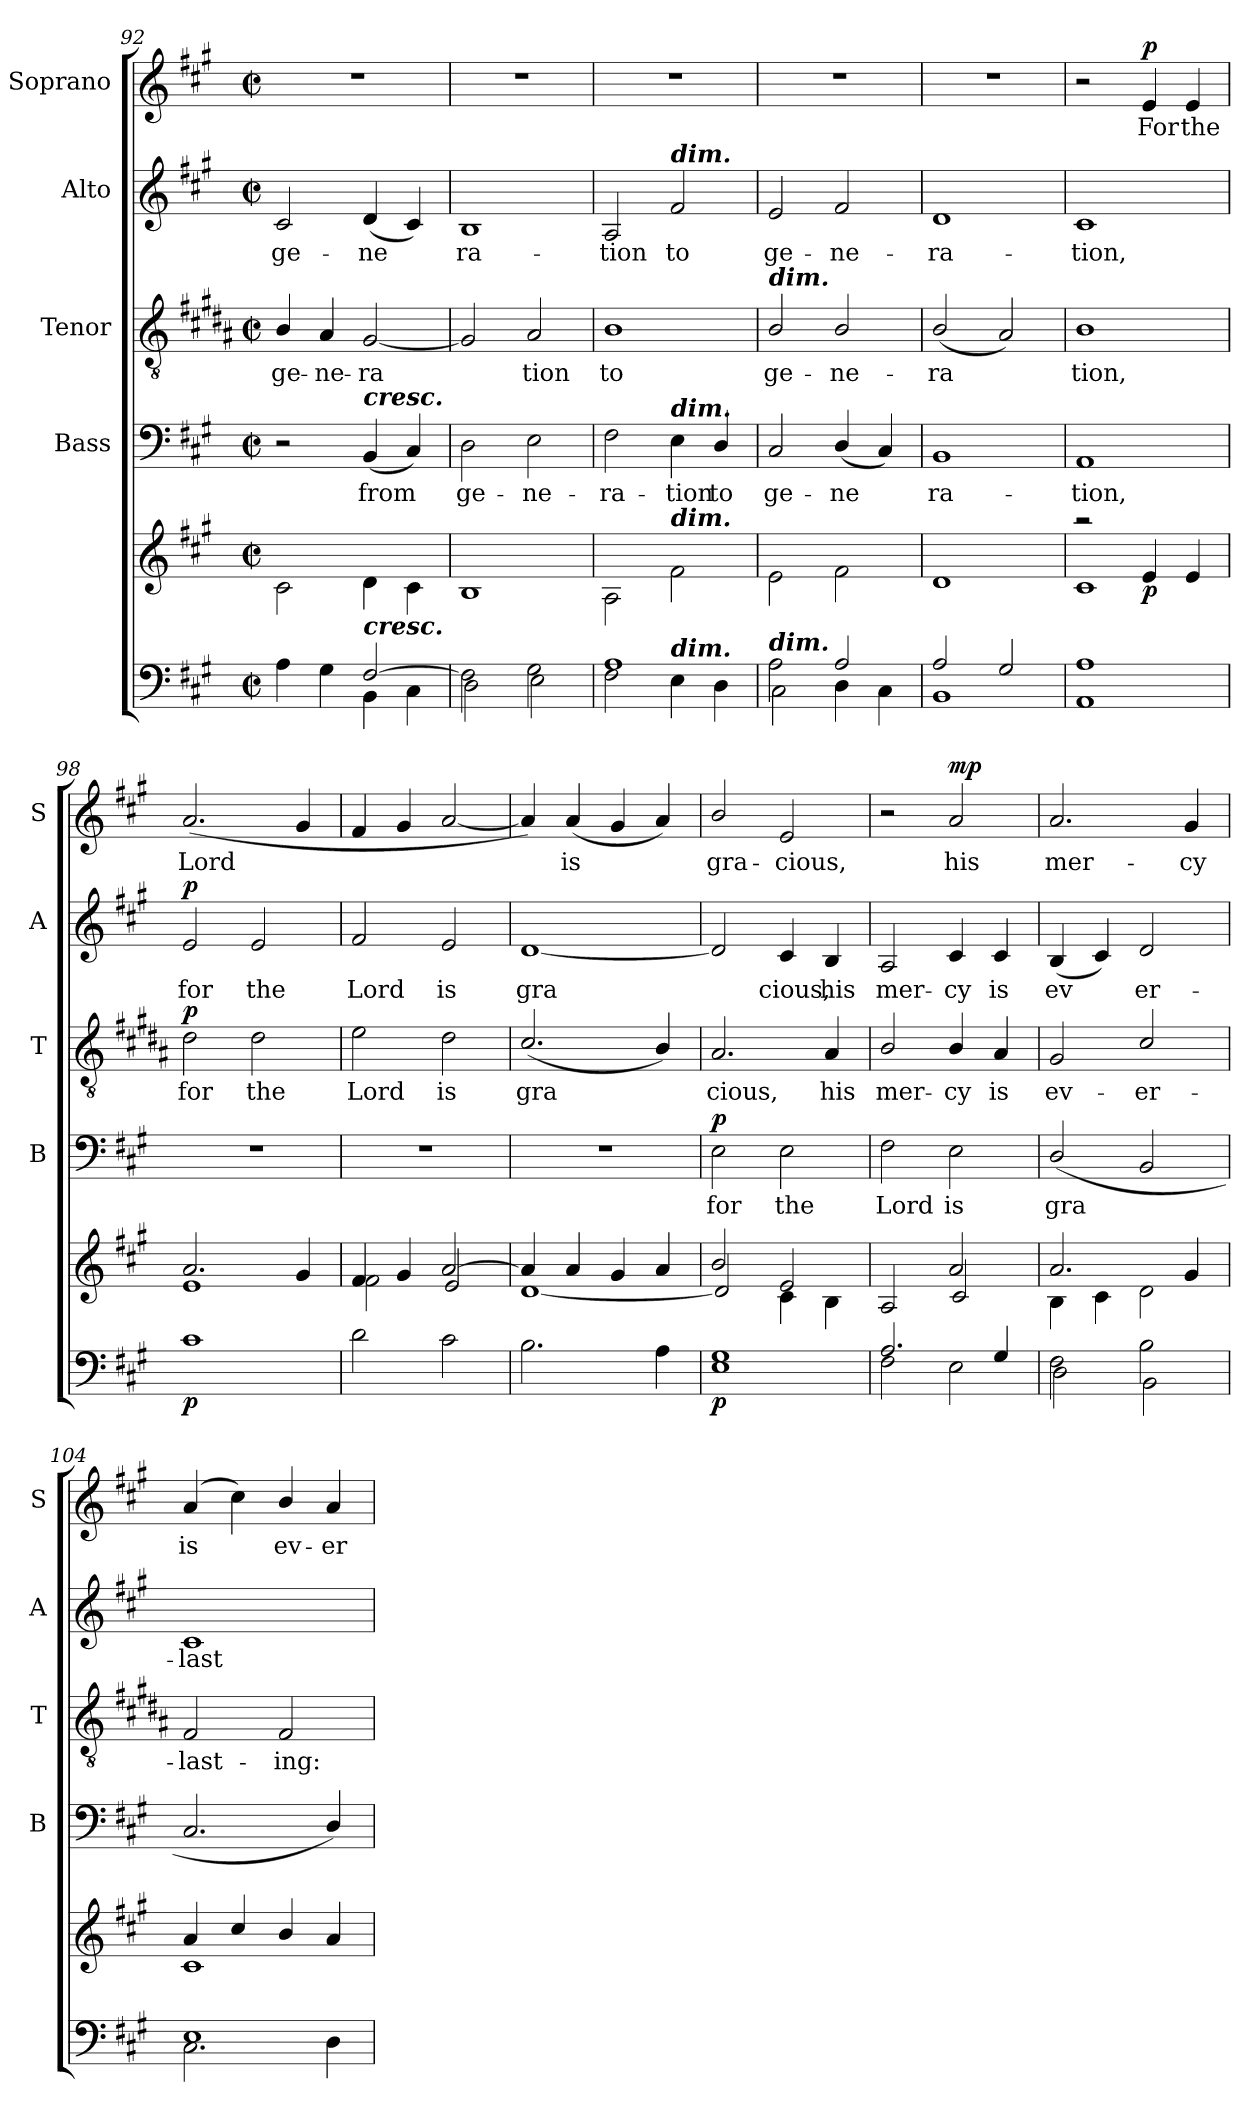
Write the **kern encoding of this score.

**kern	**dynam	**kern	**dynam	**kern	**text	**dynam	**kern	**text	**dynam	**kern	**text	**dynam	**kern	**text	**dynam
*part6	*part6	*part5	*part5	*part4	*part4	*part4	*part3	*part3	*part3	*part2	*part2	*part2	*part1	*part1	*part1
*staff6	*staff6	*staff5	*staff5	*staff4	*staff4	*staff4	*staff3	*staff3	*staff3	*staff2	*staff2	*staff2	*staff1	*staff1	*staff1
*	*	*	*	*I"Bass	*	*	*I"Tenor	*	*	*I"Alto	*	*	*I"Soprano	*	*
*	*	*	*	*I'B	*	*	*I'T	*	*	*I'A	*	*	*I'S	*	*
*clefF4	*	*clefG2	*	*clefF4	*	*	*clefGv2	*	*	*clefG2	*	*	*clefG2	*	*
*	*	*	*	*	*	*	*ITrd1c2	*	*	*	*	*	*	*	*
*k[f#c#g#]	*	*k[f#c#g#]	*	*k[f#c#g#]	*	*	*k[f#c#g#]	*	*	*k[f#c#g#]	*	*	*k[f#c#g#]	*	*
*A:	*	*A:	*	*A:	*	*	*A:	*	*	*A:	*	*	*A:	*	*
*M2/2	*	*M2/2	*	*M2/2	*	*	*M2/2	*	*	*M2/2	*	*	*M2/2	*	*
*met(c|)	*	*met(c|)	*	*met(c|)	*	*	*met(c|)	*	*	*met(c|)	*	*	*met(c|)	*	*
=92	=92	=92	=92	=92	=92	=92	=92	=92	=92	=92	=92	=92	=92	=92	=92
*^	*	*^	*	*	*	*	*	*	*	*	*	*	*	*	*
!	!	!	!	!	!	!	!	!	!	!LO:LY:b	!	!	!LO:LY:b	!	!	!	!
4A\	2ryy	.	1ryy	2c#\	.	2r	.	.	4A/	ge-	.	2c#/	ge-	.	1r	.	.
!	!	!	!	!	!	!	!	!	!	!LO:LY:b	!	!	!	!	!	!	!
4G#\	.	.	.	.	.	.	.	.	4G#/	-ne-	.	.	.	.	.	.	.
!	!	!	!	!	!	!LO:TX:a:Bi:t=cresc.	!	!	!	!	!	!	!	!	!	!	!
!LO:TX:a:Bi:t=cresc.	!	!	!	!	!	!	!	!	!	!	!	!	!	!	!	!	!
!	!	!	!	!	!	!	!LO:LY:b	!	!	!LO:LY:b	!	!	!LO:LY:b	!	!	!	!
[>2F#/	4BB\	.	.	4d\	.	(<4BB/	from	.	[2F#/	-ra­	.	(<4d/	-ne­	.	.	.	.
.	4C#\	.	.	4c#\	.	4C#/)	.	.	.	.	.	4c#/)	.	.	.	.	.
=93	=93	=93	=93	=93	=93	=93	=93	=93	=93	=93	=93	=93	=93	=93	=93	=93	=93
!	!	!	!	!	!	!	!LO:LY:b	!	!	!	!	!	!LO:LY:b	!	!	!	!
2F#\]	2D\	.	1ryy	1B	.	2D\	ge-	.	2F#/]	.	.	1B	ra-	.	1r	.	.
!	!	!	!	!	!	!	!LO:LY:b	!	!	!LO:LY:b	!	!	!	!	!	!	!
2G#\	2E\	.	.	.	.	2E\	-ne-	.	2G#/	tion	.	.	.	.	.	.	.
=94	=94	=94	=94	=94	=94	=94	=94	=94	=94	=94	=94	=94	=94	=94	=94	=94	=94
!	!	!	!	!	!	!	!LO:LY:b	!	!	!LO:LY:b	!	!	!LO:LY:b	!	!	!	!
1A	2F#\	.	1ryy	2A\	.	2F#\	-ra-	.	1A	to	.	2A/	-tion	.	1r	.	.
!	!	!	!	!	!	!	!	!	!	!	!	!LO:TX:a:Bi:t=dim.	!	!	!	!	!
!	!	!	!	!	!	!LO:TX:a:Bi:t=dim.	!	!	!	!	!	!	!	!	!	!	!
!	!	!	!	!LO:TX:a:Bi:t=dim.	!	!	!	!	!	!	!	!	!	!	!	!	!
!	!LO:TX:a:Bi:t=dim.	!	!	!	!	!	!	!	!	!	!	!	!	!	!	!	!
!	!	!	!	!	!	!	!LO:LY:b	!	!	!	!	!	!LO:LY:b	!	!	!	!
.	4E\	.	.	2f#\	.	4E\	-tion	.	.	.	.	2f#/	to	.	.	.	.
!	!	!	!	!	!	!	!LO:LY:b	!	!	!	!	!	!	!	!	!	!
.	4D\	.	.	.	.	4D/	to	.	.	.	.	.	.	.	.	.	.
=95	=95	=95	=95	=95	=95	=95	=95	=95	=95	=95	=95	=95	=95	=95	=95	=95	=95
!	!	!	!	!	!	!	!	!	!LO:TX:a:Bi:t=dim.	!	!	!	!	!	!	!	!
!LO:TX:a:Bi:t=dim.	!	!	!	!	!	!	!	!	!	!	!	!	!	!	!	!	!
!	!	!	!	!	!	!	!LO:LY:b	!	!	!LO:LY:b	!	!	!LO:LY:b	!	!	!	!
2A\	2C#\	.	1ryy	2e\	.	2C#/	ge-	.	2A/	ge-	.	2e/	ge-	.	1r	.	.
!	!	!	!	!	!	!	!LO:LY:b	!	!	!LO:LY:b	!	!	!LO:LY:b	!	!	!	!
2A/	4D\	.	.	2f#\	.	(<4D/	-ne­	.	2A/	-ne-	.	2f#/	-ne-	.	.	.	.
.	4C#\	.	.	.	.	4C#/)	.	.	.	.	.	.	.	.	.	.	.
!!LO:LB:g=z
=96	=96	=96	=96	=96	=96	=96	=96	=96	=96	=96	=96	=96	=96	=96	=96	=96	=96
!	!	!	!	!	!	!	!LO:LY:b	!	!	!LO:LY:b	!	!	!LO:LY:b	!	!	!	!
2A/	1BB	.	1ryy	1d	.	1BB	ra-	.	(<2A/	-ra­	.	1d	-ra-	.	1r	.	.
2G#/	.	.	.	.	.	.	.	.	2G#/)	.	.	.	.	.	.	.	.
=97	=97	=97	=97	=97	=97	=97	=97	=97	=97	=97	=97	=97	=97	=97	=97	=97	=97
!	!	!	!	!	!	!	!LO:LY:b	!	!	!LO:LY:b	!	!	!LO:LY:b	!	!	!	!
1A	1AA	.	2raa	1c#	.	1AA	-tion,	.	1A	tion,	.	1c#	-tion,	.	2r	.	.
!	!	!	!	!	!LO:DY:b	!	!	!	!	!	!	!	!	!	!	!LO:LY:b	!LO:DY:b
.	.	.	4e/	.	p	.	.	.	.	.	.	.	.	.	4e/	For	p
!	!	!	!	!	!	!	!	!	!	!	!	!	!	!	!	!LO:LY:b	!
.	.	.	4e/	.	.	.	.	.	.	.	.	.	.	.	4e/	the	.
=98	=98	=98	=98	=98	=98	=98	=98	=98	=98	=98	=98	=98	=98	=98	=98	=98	=98
!	!	!LO:DY:b	!	!	!	!	!	!	!	!LO:LY:b	!LO:DY:b	!	!LO:LY:b	!LO:DY:b	!	!LO:LY:b	!
1c#	1ryy	p	2.a/	1e	.	1r	.	.	2c#\	for	p	2e/	for	p	(<2.a/	Lord	.
!	!	!	!	!	!	!	!	!	!	!LO:LY:b	!	!	!LO:LY:b	!	!	!	!
.	.	.	.	.	.	.	.	.	2c#\	the	.	2e/	the	.	.	.	.
.	.	.	4g#/	.	.	.	.	.	.	.	.	.	.	.	4g#/	.	.
=99	=99	=99	=99	=99	=99	=99	=99	=99	=99	=99	=99	=99	=99	=99	=99	=99	=99
!	!	!	!	!	!	!	!	!	!	!LO:LY:b	!	!	!LO:LY:b	!	!	!	!
2d\	1ryy	.	4f#/	2f#\	.	1r	.	.	2d\	Lord	.	2f#/	Lord	.	4f#/	.	.
.	.	.	4g#/	.	.	.	.	.	.	.	.	.	.	.	4g#/	.	.
!	!	!	!	!	!	!	!	!	!	!LO:LY:b	!	!	!LO:LY:b	!	!	!	!
2c#\	.	.	[>2a/	2e/	.	.	.	.	2c#\	is	.	2e/	is	.	[2a/	.	.
=100	=100	=100	=100	=100	=100	=100	=100	=100	=100	=100	=100	=100	=100	=100	=100	=100	=100
!	!	!	!	!	!	!	!	!	!	!LO:LY:b	!	!	!LO:LY:b	!	!	!	!
2.B\	1ryy	.	4a/]	[<1d	.	1r	.	.	(<2.B/	gra­	.	[1d	gra­	.	4a/])	.	.
!	!	!	!	!	!	!	!	!	!	!	!	!	!	!	!	!LO:LY:b	!
.	.	.	4a/	.	.	.	.	.	.	.	.	.	.	.	(<4a/	is	.
.	.	.	4g#/	.	.	.	.	.	.	.	.	.	.	.	4g#/	.	.
4A\	.	.	4a/	.	.	.	.	.	4A/)	.	.	.	.	.	4a/)	.	.
=101	=101	=101	=101	=101	=101	=101	=101	=101	=101	=101	=101	=101	=101	=101	=101	=101	=101
!	!	!LO:DY:b	!	!	!	!	!LO:LY:b	!LO:DY:b	!	!LO:LY:b	!	!	!	!	!	!LO:LY:b	!
1G#	1E	p	2b/	2d/]	.	2E\	for	p	2.G#/	cious,	.	2d/]	.	.	2b/	gra-	.
!	!	!	!	!	!	!	!LO:LY:b	!	!	!	!	!	!LO:LY:b	!	!	!LO:LY:b	!
.	.	.	2e/	4c#\	.	2E\	the	.	.	.	.	4c#/	cious,	.	2e/	-cious,	.
!	!	!	!	!	!	!	!	!	!	!LO:LY:b	!	!	!LO:LY:b	!	!	!	!
.	.	.	.	4B\	.	.	.	.	4G#/	his	.	4B/	his	.	.	.	.
=102	=102	=102	=102	=102	=102	=102	=102	=102	=102	=102	=102	=102	=102	=102	=102	=102	=102
!	!	!	!	!	!	!	!LO:LY:b	!	!	!LO:LY:b	!	!	!LO:LY:b	!	!	!	!
2.A/	2F#\	.	2ryy	2A/	.	2F#\	Lord	.	2A/	mer-	.	2A/	mer-	.	2r	.	.
!	!	!	!	!	!	!	!LO:LY:b	!	!	!LO:LY:b	!	!	!LO:LY:b	!	!	!LO:LY:b	!LO:DY:b
.	2E\	.	2a/	2c#/	.	2E\	is	.	4A/	-cy	.	4c#/	-cy	.	2a/	his	mp
!	!	!	!	!	!	!	!	!	!	!LO:LY:b	!	!	!LO:LY:b	!	!	!	!
4G#/	.	.	.	.	.	.	.	.	4G#/	is	.	4c#/	is	.	.	.	.
=103	=103	=103	=103	=103	=103	=103	=103	=103	=103	=103	=103	=103	=103	=103	=103	=103	=103
!	!	!	!	!	!	!	!LO:LY:b	!	!	!LO:LY:b	!	!	!LO:LY:b	!	!	!LO:LY:b	!
2F#\	2D\	.	2.a/	4B\	.	(<2D/	gra­	.	2F#/	ev-	.	(<4B/	ev­	.	2.a/	mer-	.
.	.	.	.	4c#\	.	.	.	.	.	.	.	4c#/)	.	.	.	.	.
!	!	!	!	!	!	!	!	!	!	!LO:LY:b	!	!	!LO:LY:b	!	!	!	!
2B\	2BB\	.	.	2d\	.	2BB/	.	.	2B/	-er-	.	2d/	er-	.	.	.	.
!	!	!	!	!	!	!	!	!	!	!	!	!	!	!	!	!LO:LY:b	!
.	.	.	4g#/	.	.	.	.	.	.	.	.	.	.	.	4g#/	-cy	.
=104	=104	=104	=104	=104	=104	=104	=104	=104	=104	=104	=104	=104	=104	=104	=104	=104	=104
!	!	!	!	!	!	!	!	!	!	!LO:LY:b	!	!	!LO:LY:b	!	!	!LO:LY:b	!
1E	2.C#\	.	4a/	1c#	.	2.C#/	.	.	2E/	-last-	.	1c#	-last-	.	(<4a/	is	.
.	.	.	4cc#/	.	.	.	.	.	.	.	.	.	.	.	4cc#\)	.	.
!	!	!	!	!	!	!	!	!	!	!LO:LY:b	!	!	!	!	!	!LO:LY:b	!
.	.	.	4b/	.	.	.	.	.	2E/	-ing:	.	.	.	.	4b/	ev-	.
!	!	!	!	!	!	!	!	!	!	!	!	!	!	!	!	!LO:LY:b	!
.	4D\	.	4a/	.	.	4D/)	.	.	.	.	.	.	.	.	4a/	-er-	.
*v	*v	*	*	*	*	*	*	*	*	*	*	*	*	*	*	*	*
*	*	*v	*v	*	*	*	*	*	*	*	*	*	*	*	*	*
=	=	=	=	=	=	=	=	=	=	=	=	=	=	=	=
*-	*-	*-	*-	*-	*-	*-	*-	*-	*-	*-	*-	*-	*-	*-	*-
